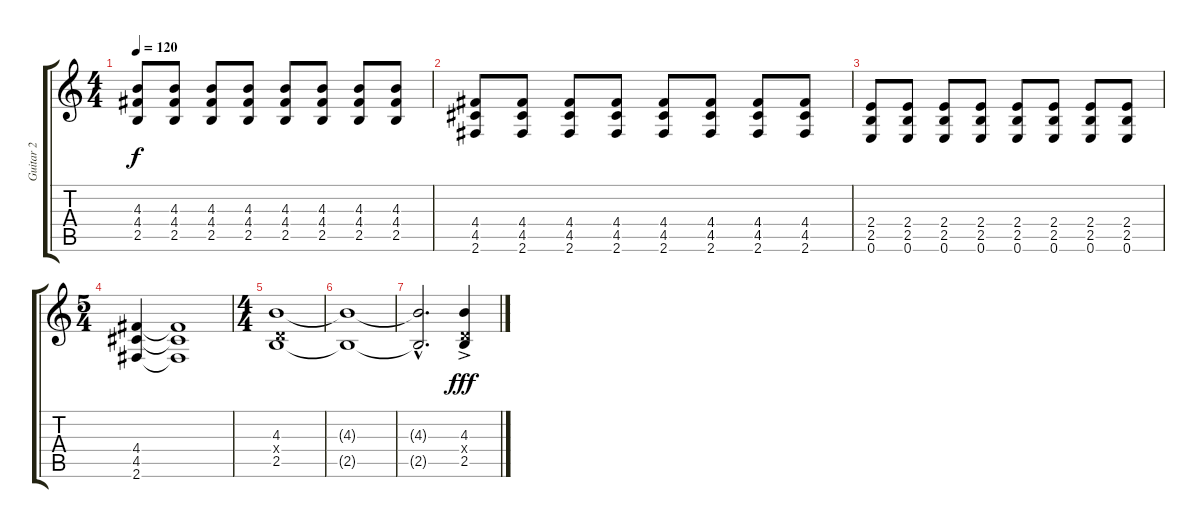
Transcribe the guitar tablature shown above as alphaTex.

\track ("Guitar 2" "Guitar 2") {instrument distortionguitar}
\staff {score tabs}
\tuning (E4 B3 G3 D3 A2 E2) {hide}
\ts (4 4)
\tempo 120
\clef g2
\ks c
(4.3 4.4 2.5).8{dy f} (4.3 4.4 2.5).8 (4.3 4.4 2.5).8 (4.3 4.4 2.5).8 (4.3 4.4 2.5).8 (4.3 4.4 2.5).8 (4.3 4.4 2.5).8 (4.3 4.4 2.5).8 |
(4.4 4.5 2.6).8 (4.4 4.5 2.6).8 (4.4 4.5 2.6).8 (4.4 4.5 2.6).8 (4.4 4.5 2.6).8 (4.4 4.5 2.6).8 (4.4 4.5 2.6).8 (4.4 4.5 2.6).8 |
(2.4 2.5 0.6).8 (2.4 2.5 0.6).8 (2.4 2.5 0.6).8 (2.4 2.5 0.6).8 (2.4 2.5 0.6).8 (2.4 2.5 0.6).8 (2.4 2.5 0.6).8 (2.4 2.5 0.6).8 |
\ts (5 4)
(4.4 4.5 2.6).4 (4.4{t} 4.5{t} 2.6{t}).1 |
\ts (4 4)
(4.3 0.4{x} 2.5).1 |
(4.3{t} 2.5{t}).1 |
(4.3{hac t} 2.5{hac t}).2{d} (4.3{ac} 0.4{ac x} 2.5{ac}).4{dy fff}
